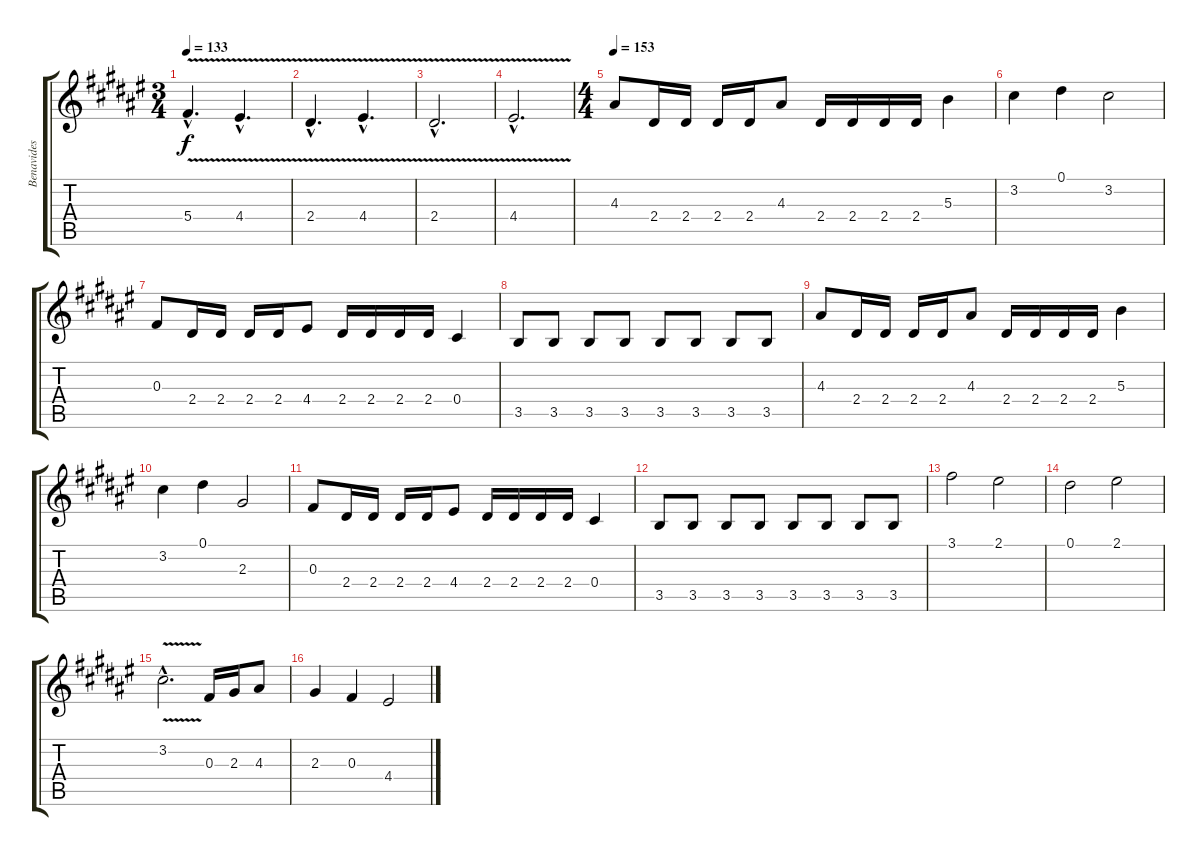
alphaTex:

\track ("Benavides" "Benavides") {instrument distortionguitar}
\staff {score tabs}
\tuning (Eb4 Bb3 Gb3 Db3 Ab2 Eb2) {hide}
\ts (3 4)
\tempo 133
\clef g2
\ks d#minor
5.4{v hac}.4{d dy f} 4.4{v hac}.4{d} |
2.4{v hac}.4{d} 4.4{v hac}.4{d} |
2.4{v hac}.2{d} |
4.4{v hac}.2{d} |
\ts (4 4)
\tempo 153
4.3.8 2.4.16 2.4.16 2.4.16 2.4.16 4.3.8 2.4.16 2.4.16 2.4.16 2.4.16 5.3.4 |
3.2.4 0.1.4 3.2.2 |
0.3.8 2.4.16 2.4.16 2.4.16 2.4.16 4.4.8 2.4.16 2.4.16 2.4.16 2.4.16 0.4.4 |
3.5.8 3.5.8 3.5.8 3.5.8 3.5.8 3.5.8 3.5.8 3.5.8 |
4.3.8 2.4.16 2.4.16 2.4.16 2.4.16 4.3.8 2.4.16 2.4.16 2.4.16 2.4.16 5.3.4 |
3.2.4 0.1.4 2.3.2 |
0.3.8 2.4.16 2.4.16 2.4.16 2.4.16 4.4.8 2.4.16 2.4.16 2.4.16 2.4.16 0.4.4 |
3.5.8 3.5.8 3.5.8 3.5.8 3.5.8 3.5.8 3.5.8 3.5.8 |
3.1.2 2.1.2 |
0.1.2 2.1.2 |
3.2{v hac}.2{d} 0.3.16 2.3.16 4.3.8 |
2.3.4 0.3.4 4.4.2
